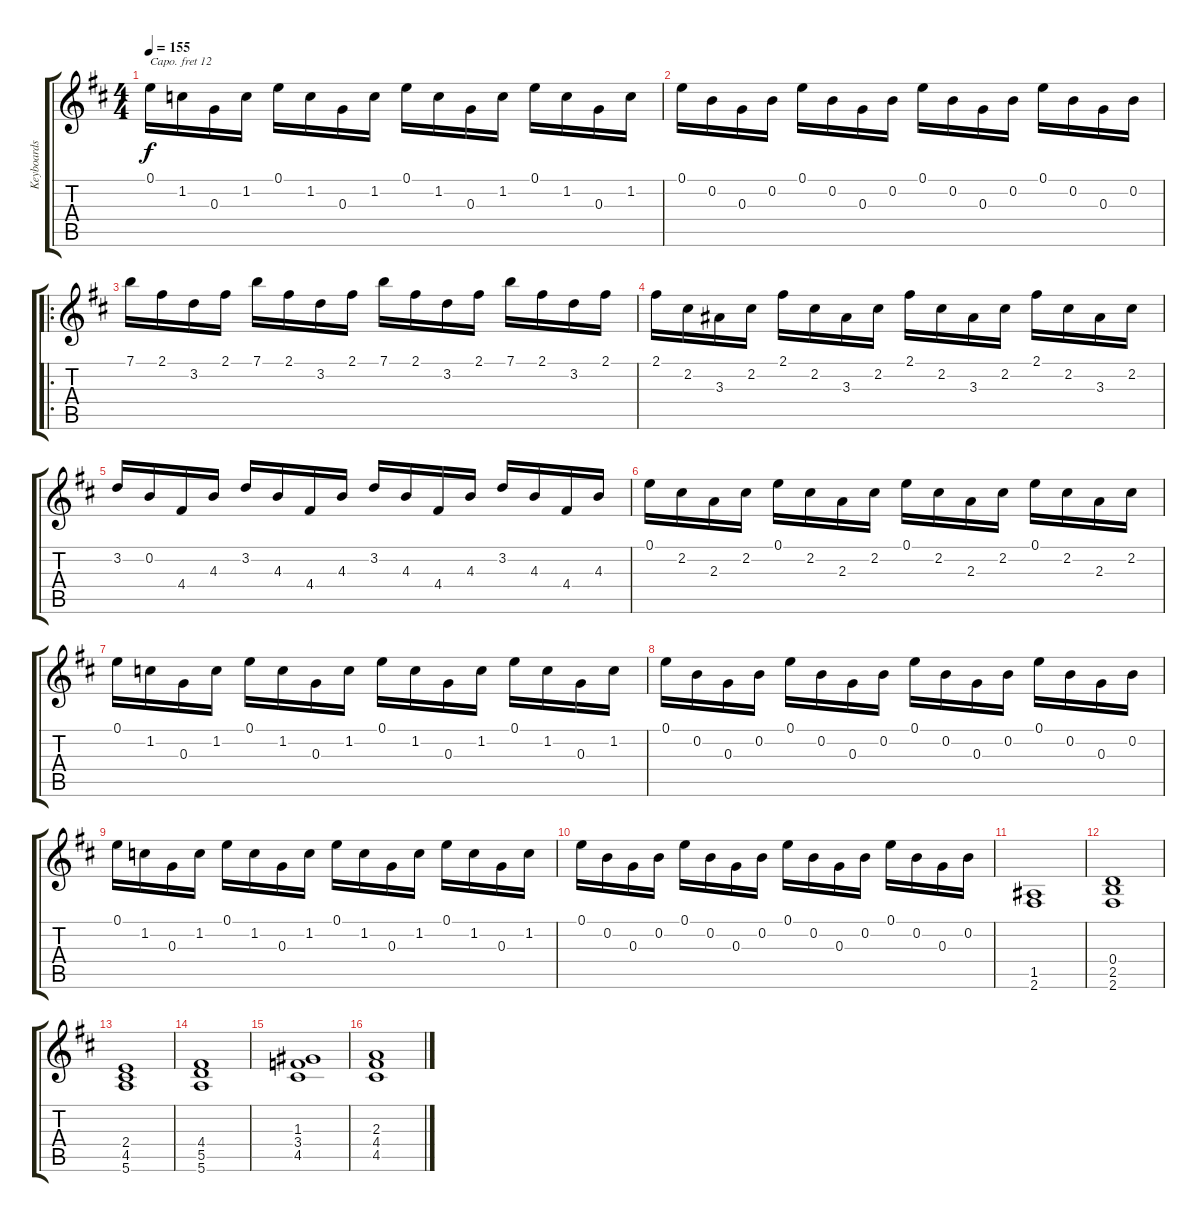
\track ("Keyboards" "Keyboards") {instrument acousticgrandpiano}
\staff {score tabs}
\capo 12
\tuning (E4 B3 G3 D3 A2 E2) {hide}
\ts (4 4)
\tempo 155
\clef g2
\ks d
0.1.16{dy f} 1.2.16 0.3.16 1.2.16 0.1.16 1.2.16 0.3.16 1.2.16 0.1.16 1.2.16 0.3.16 1.2.16 0.1.16 1.2.16 0.3.16 1.2.16 |
0.1.16 0.2.16 0.3.16 0.2.16 0.1.16 0.2.16 0.3.16 0.2.16 0.1.16 0.2.16 0.3.16 0.2.16 0.1.16 0.2.16 0.3.16 0.2.16 |
\ro
7.1.16 2.1.16 3.2.16 2.1.16 7.1.16 2.1.16 3.2.16 2.1.16 7.1.16 2.1.16 3.2.16 2.1.16 7.1.16 2.1.16 3.2.16 2.1.16 |
2.1.16 2.2.16 3.3.16 2.2.16 2.1.16 2.2.16 3.3.16 2.2.16 2.1.16 2.2.16 3.3.16 2.2.16 2.1.16 2.2.16 3.3.16 2.2.16 |
3.2.16 0.2.16 4.4.16 4.3.16 3.2.16 4.3.16 4.4.16 4.3.16 3.2.16 4.3.16 4.4.16 4.3.16 3.2.16 4.3.16 4.4.16 4.3.16 |
0.1.16 2.2.16 2.3.16 2.2.16 0.1.16 2.2.16 2.3.16 2.2.16 0.1.16 2.2.16 2.3.16 2.2.16 0.1.16 2.2.16 2.3.16 2.2.16 |
0.1.16 1.2.16 0.3.16 1.2.16 0.1.16 1.2.16 0.3.16 1.2.16 0.1.16 1.2.16 0.3.16 1.2.16 0.1.16 1.2.16 0.3.16 1.2.16 |
0.1.16 0.2.16 0.3.16 0.2.16 0.1.16 0.2.16 0.3.16 0.2.16 0.1.16 0.2.16 0.3.16 0.2.16 0.1.16 0.2.16 0.3.16 0.2.16 |
0.1.16 1.2.16 0.3.16 1.2.16 0.1.16 1.2.16 0.3.16 1.2.16 0.1.16 1.2.16 0.3.16 1.2.16 0.1.16 1.2.16 0.3.16 1.2.16 |
0.1.16 0.2.16 0.3.16 0.2.16 0.1.16 0.2.16 0.3.16 0.2.16 0.1.16 0.2.16 0.3.16 0.2.16 0.1.16 0.2.16 0.3.16 0.2.16 |
(1.5 2.6).1{volume 9 instrument drawbarorgan} |
(0.4 2.5 2.6).1 |
(2.4 4.5 5.6).1 |
(4.4 5.5 5.6).1 |
(1.3 3.4 4.5).1 |
(2.3 4.4 4.5).1
